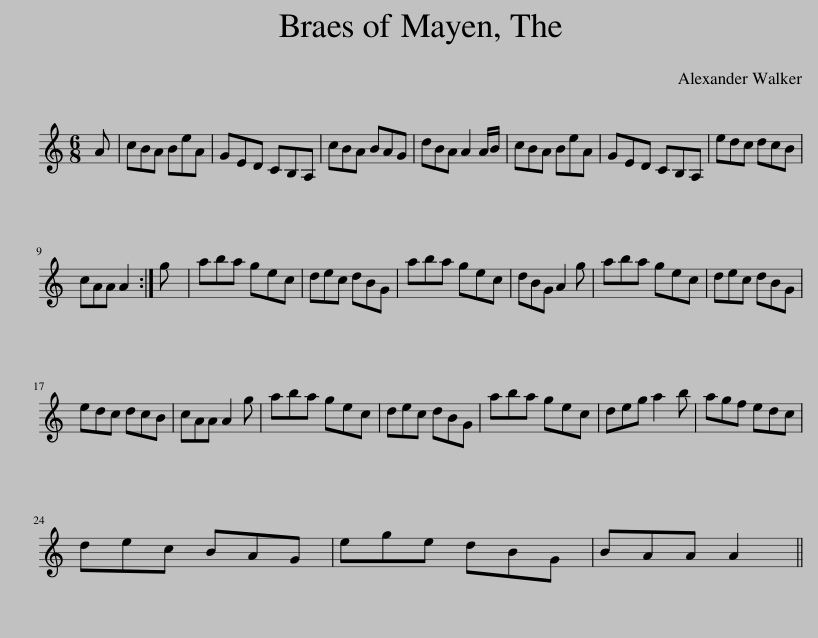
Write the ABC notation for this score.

X:1
L:1/8
M:6/8
I:linebreak $
K:C
V:1 treble
V:1
 A | cBA BeA | GED CB,A, | cBA BAG | dBA A2 A/B/ | %5
 cBA BeA | GED CB,A, | edc dcB |$ cAA A2 :| g | %10
 aba gec | dec dBG | aba gec | dBG A2 g | aba gec | %15
 dec dBG |$ edc dcB | cAA A2 g | aba gec | dec dBG | %20
 aba gec | deg a2 b | agf edc |$ dec BAG | ege dBG | %25
 BAA A2 || %26
